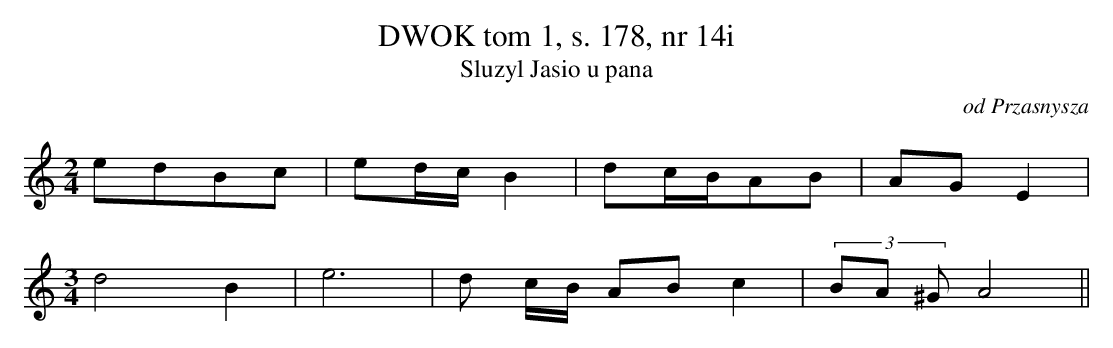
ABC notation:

X:1
T:DWOK tom 1, s. 178, nr 14i
T:Sluzyl Jasio u pana
O:od Przasnysza
M:2/4
L:1/16
K:C
e2d2B2c2 | e2dcB4 | d2cBA2B2 | A2G2E4 |
M:3/4
d8B4 | e12 | d2 cB A2B2 c4 | (3B2A2 ^G2 A8||
